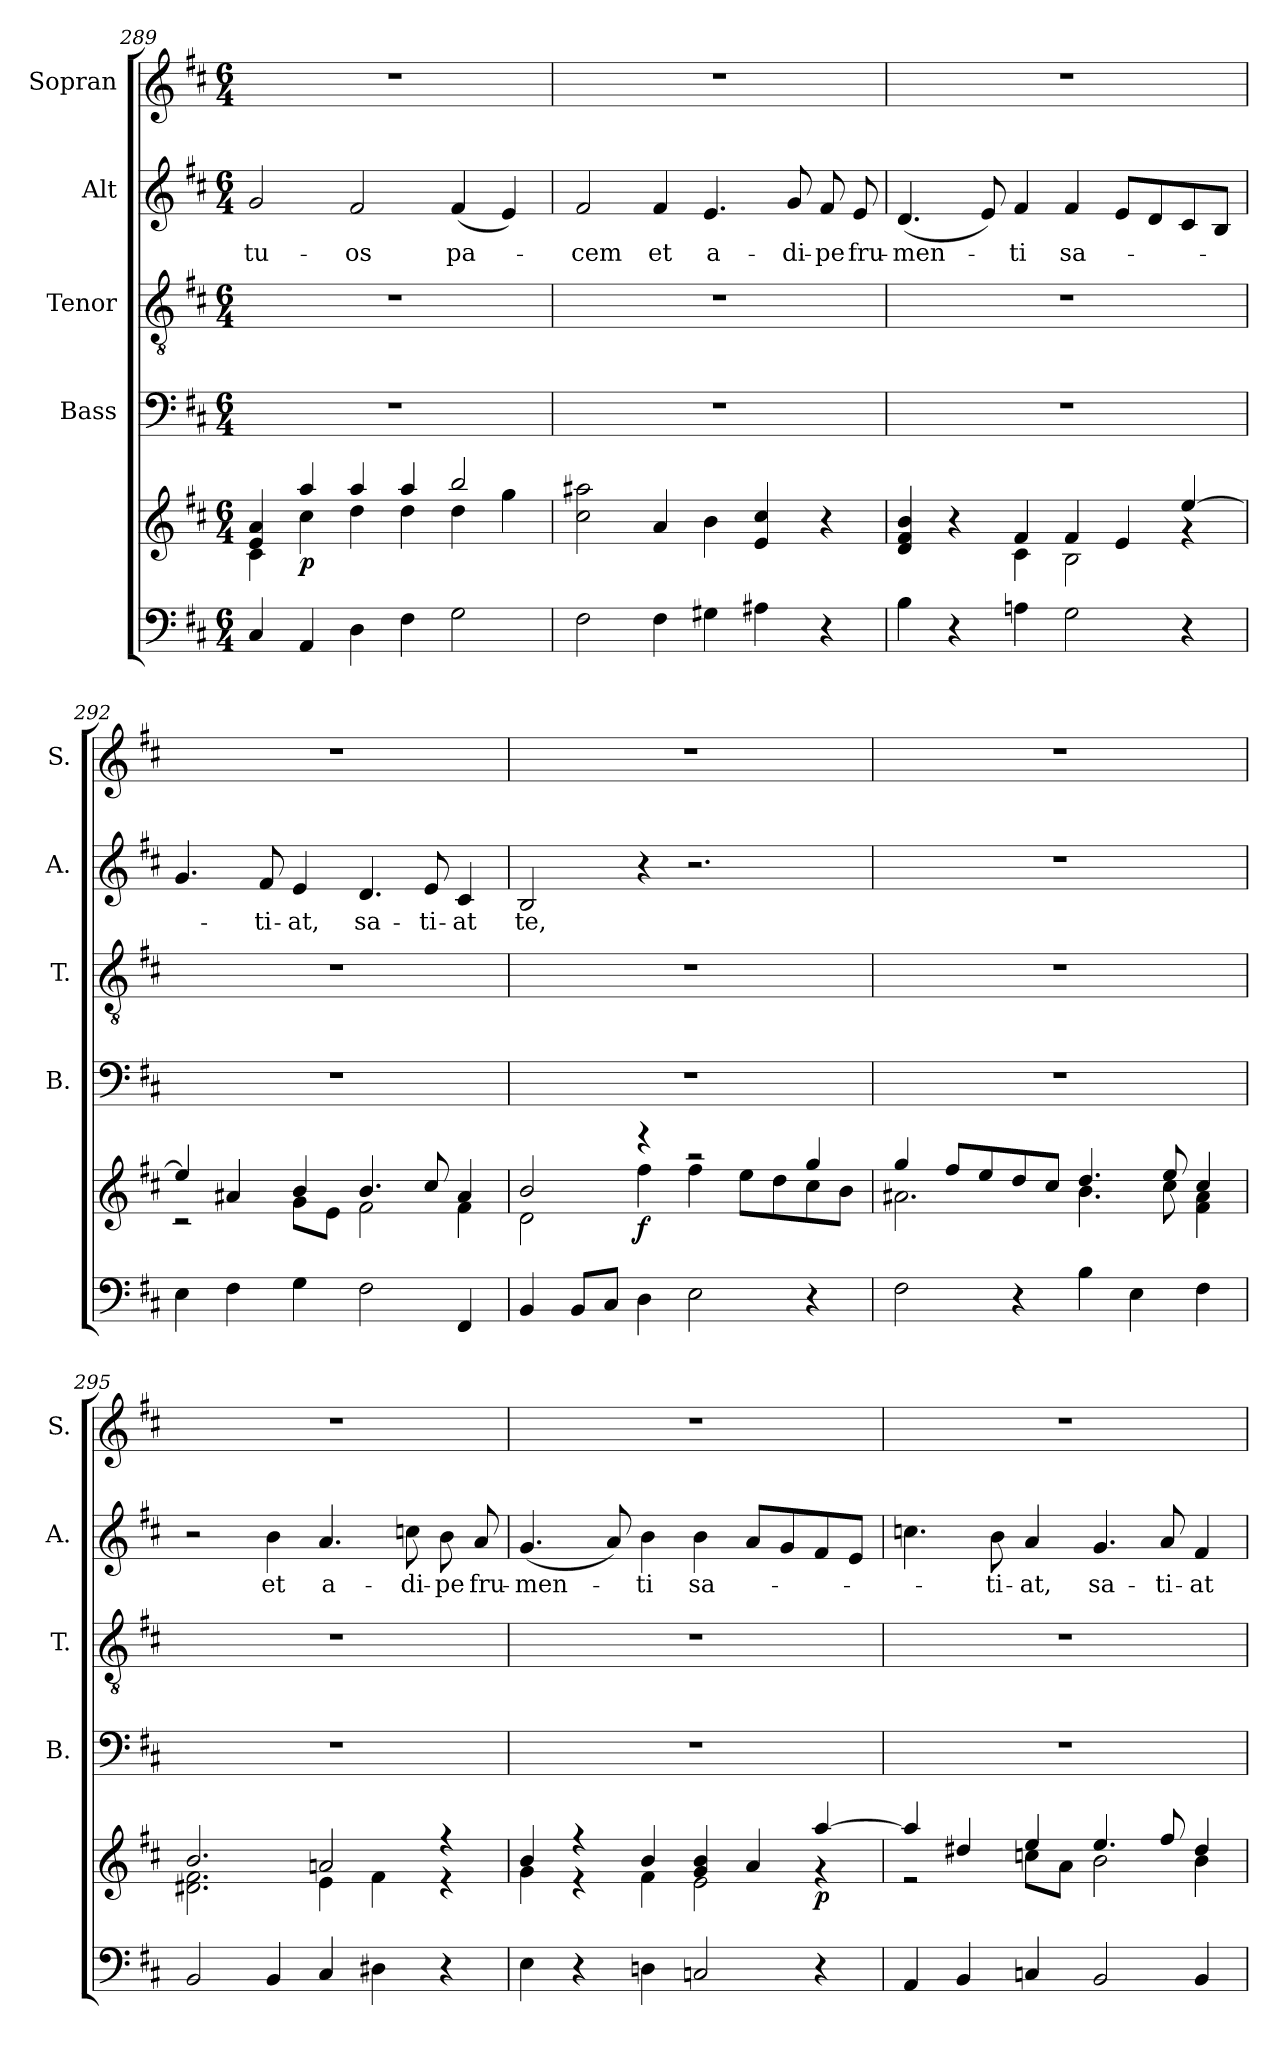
**kern	**kern	**dynam	**kern	**kern	**kern	**text	**kern
*part5	*part5	*part5	*part4	*part3	*part2	*part2	*part1
*staff6	*staff5	*staff5/6	*staff4	*staff3	*staff2	*staff2	*staff1
*	*	*	*I"Bass	*I"Tenor	*I"Alt	*	*I"Sopran
*	*	*	*I'B.	*I'T.	*I'A.	*	*I'S.
*clefF4	*clefG2	*	*clefF4	*clefGv2	*clefG2	*	*clefG2
*k[f#c#]	*k[f#c#]	*	*k[f#c#]	*k[f#c#]	*k[f#c#]	*	*k[f#c#]
*D:	*D:	*	*D:	*D:	*D:	*	*D:
*M6/4	*M6/4	*	*M6/4	*M6/4	*M6/4	*	*M6/4
=289	=289	=289	=289	=289	=289	=289	=289
*	*^	*	*	*	*	*	*
!	!	!	!	!	!	!	!LO:LY:b	!
4C#/	4e/ 4a/	4c#\	.	1.r	1.r	2g/	tu-	1.r
!	!	!	!LO:DY:b	!	!	!	!	!
4AA/	4aa/	4cc#\	p	.	.	.	.	.
!	!	!	!	!	!	!	!LO:LY:b	!
4D\	4aa/	4dd\	.	.	.	2f#/	-os	.
4F#\	4aa/	4dd\	.	.	.	.	.	.
!	!	!	!	!	!	!	!LO:LY:b	!
2G\	2bb/	4dd\	.	.	.	(<4f#/	pa-	.
.	.	4gg\	.	.	.	4e/)	.	.
=290	=290	=290	=290	=290	=290	=290	=290	=290
!	!	!	!	!	!	!	!LO:LY:b	!
*	*v	*v	*	*	*	*	*	*
2F#\	2cc#\ 2aa#X\	.	1.r	1.r	2f#/	-cem	1.r
!	!	!	!	!	!	!LO:LY:b	!
4F#\	4a/	.	.	.	4f#/	et	.
!	!	!	!	!	!	!LO:LY:b	!
4G#X\	4b\	.	.	.	4.e/	a-	.
4A#X\	4e/ 4cc#/	.	.	.	.	.	.
!	!	!	!	!	!	!LO:LY:b	!
.	.	.	.	.	8g/	-di-	.
!	!	!	!	!	!	!LO:LY:b	!
4r	4r	.	.	.	8f#/	-pe	.
!	!	!	!	!	!	!LO:LY:b	!
.	.	.	.	.	8e/	fru-	.
!!LO:PB:g=z
=291	=291	=291	=291	=291	=291	=291	=291
*	*^	*	*	*	*	*	*
!	!	!	!	!	!	!	!LO:LY:b	!
4B\	4d/ 4f#/ 4b/	2ryy	.	1.r	1.r	(<4.d/	-men-	1.r
4r	4r	.	.	.	.	.	.	.
.	.	.	.	.	.	8e/)	.	.
!	!	!	!	!	!	!	!LO:LY:b	!
4An\	4f#/	4c#\	.	.	.	4f#/	-ti	.
!	!	!	!	!	!	!	!LO:LY:b	!
2G\	4f#/	2B\	.	.	.	4f#/	sa-	.
.	4e/	.	.	.	.	8e/L	.	.
.	.	.	.	.	.	8d/	.	.
4r	[>4ee/	4rf	.	.	.	8c#/	.	.
.	.	.	.	.	.	8B/J	.	.
=292	=292	=292	=292	=292	=292	=292	=292	=292
4E\	4ee/]	2rc	.	1.r	1.r	4.g/	.	1.r
4F#\	4a#X/	.	.	.	.	.	.	.
!	!	!	!	!	!	!	!LO:LY:b	!
.	.	.	.	.	.	8f#/	-ti-	.
!	!	!	!	!	!	!	!LO:LY:b	!
4G\	4b/	8g\L	.	.	.	4e/	-at,	.
.	.	8e\J	.	.	.	.	.	.
!	!	!	!	!	!	!	!LO:LY:b	!
2F#\	4.b/	2f#\	.	.	.	4.d/	sa-	.
!	!	!	!	!	!	!	!LO:LY:b	!
.	8cc#/	.	.	.	.	8e/	-ti-	.
!	!	!	!	!	!	!	!LO:LY:b	!
4FF#/	4a#/	4f#\	.	.	.	4c#/	-at	.
=293	=293	=293	=293	=293	=293	=293	=293	=293
!	!	!	!	!	!	!	!LO:LY:b	!
4BB/	2b/	2d\	.	1.r	1.r	2B/	te,	1.r
8BB/L	.	.	.	.	.	.	.	.
8C#/J	.	.	.	.	.	.	.	.
!	!	!	!LO:DY:b	!	!	!	!	!
4D\	4rddd	4ff#\	f	.	.	4r	.	.
2E\	2raa	4ff#\	.	.	.	2.r	.	.
.	.	8ee\L	.	.	.	.	.	.
.	.	8dd\	.	.	.	.	.	.
4r	4gg/	8cc#\	.	.	.	.	.	.
.	.	8b\J	.	.	.	.	.	.
=294	=294	=294	=294	=294	=294	=294	=294	=294
2F#\	4gg/	2.a#X\	.	1.r	1.r	1.r	.	1.r
.	8ff#/L	.	.	.	.	.	.	.
.	8ee/	.	.	.	.	.	.	.
4r	8dd/	.	.	.	.	.	.	.
.	8cc#/J	.	.	.	.	.	.	.
4B\	4.dd/	4.b\	.	.	.	.	.	.
4E\	.	.	.	.	.	.	.	.
.	8ee/	8cc#\	.	.	.	.	.	.
4F#\	4cc#/	4f#\ 4a#\	.	.	.	.	.	.
!!LO:LB:g=z
=295	=295	=295	=295	=295	=295	=295	=295	=295
2BB/	2.b/	2.d#X\ 2.f#\	.	1.r	1.r	2r	.	1.r
!	!	!	!	!	!	!	!LO:LY:b	!
4BB/	.	.	.	.	.	4b\	et	.
!	!	!	!	!	!	!	!LO:LY:b	!
4C#/	2an/	4e\	.	.	.	4.a/	a-	.
4D#X\	.	4f#\	.	.	.	.	.	.
!	!	!	!	!	!	!	!LO:LY:b	!
.	.	.	.	.	.	8ccn\	-di-	.
!	!	!	!	!	!	!	!LO:LY:b	!
4r	4r	4r	.	.	.	8b\	-pe	.
!	!	!	!	!	!	!	!LO:LY:b	!
.	.	.	.	.	.	8a/	fru-	.
=296	=296	=296	=296	=296	=296	=296	=296	=296
!	!	!	!	!	!	!	!LO:LY:b	!
4E\	4b/	4g\	.	1.r	1.r	(<4.g/	-men-	1.r
4r	4r	4r	.	.	.	.	.	.
.	.	.	.	.	.	8a/)	.	.
!	!	!	!	!	!	!	!LO:LY:b	!
4Dn\	4b/	4f#\	.	.	.	4b\	-ti	.
!	!	!	!	!	!	!	!LO:LY:b	!
2Cn/	4g/ 4b/	2e\	.	.	.	4b\	sa-	.
.	4a/	.	.	.	.	8a/L	.	.
.	.	.	.	.	.	8g/	.	.
!	!	!	!LO:DY:b	!	!	!	!	!
4r	[>4aa/	4rf	p	.	.	8f#/	.	.
.	.	.	.	.	.	8e/J	.	.
=297	=297	=297	=297	=297	=297	=297	=297	=297
4AA/	4aa/]	2r	.	1.r	1.r	4.ccn\	.	1.r
4BB/	4dd#X/	.	.	.	.	.	.	.
!	!	!	!	!	!	!	!LO:LY:b	!
.	.	.	.	.	.	8b\	-ti-	.
!	!	!	!	!	!	!	!LO:LY:b	!
4Cn/	4ee/	8ccn\L	.	.	.	4a/	-at,	.
.	.	8a\J	.	.	.	.	.	.
!	!	!	!	!	!	!	!LO:LY:b	!
2BB/	4.ee/	2b\	.	.	.	4.g/	sa-	.
!	!	!	!	!	!	!	!LO:LY:b	!
.	8ff#/	.	.	.	.	8a/	-ti-	.
!	!	!	!	!	!	!	!LO:LY:b	!
4BB/	4dd#/	4b\	.	.	.	4f#/	-at	.
*	*v	*v	*	*	*	*	*	*
=	=	=	=	=	=	=	=
*-	*-	*-	*-	*-	*-	*-	*-
